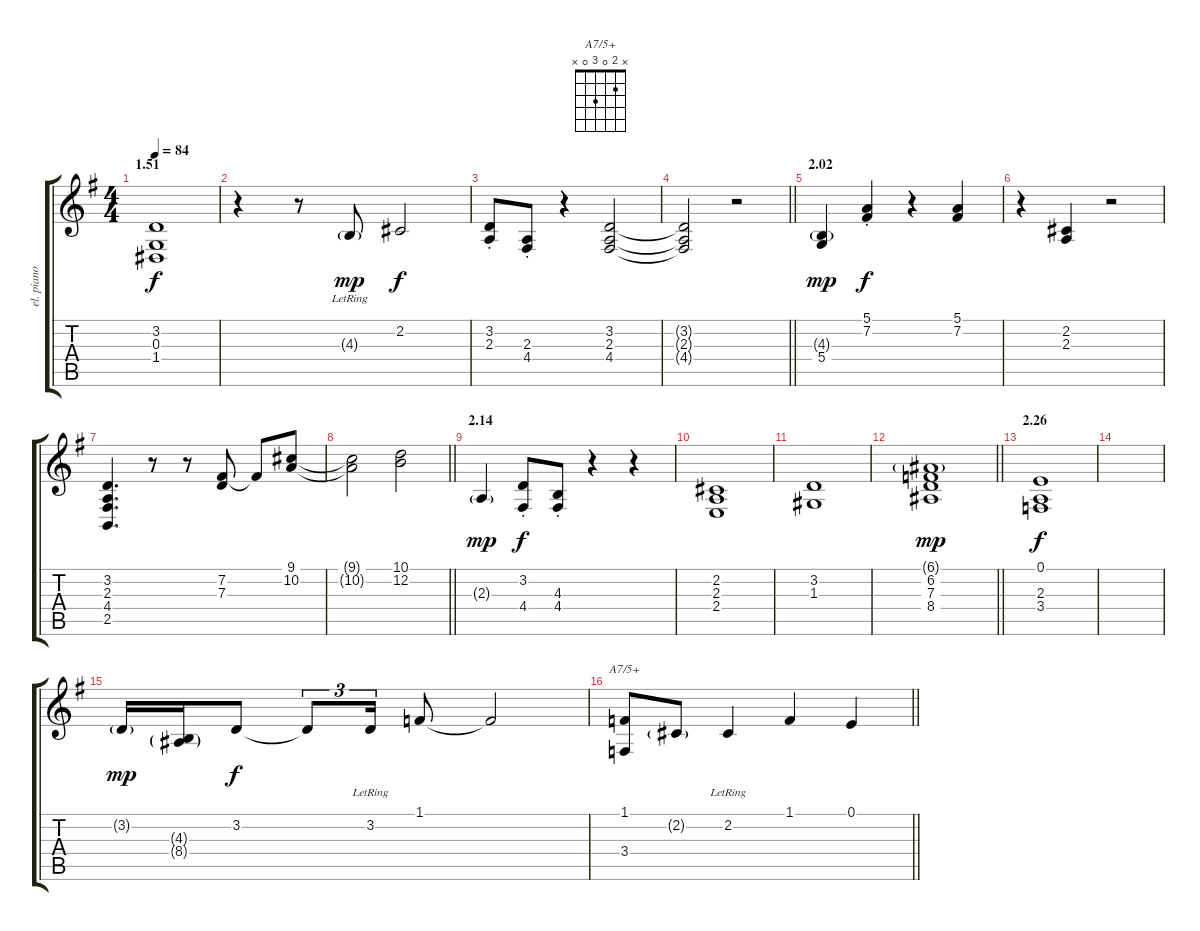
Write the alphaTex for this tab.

\track ("el. piano" "el. piano") {instrument electricpiano1}
\staff {score tabs}
\tuning (E4 B3 G3 D3 A2 E2) {hide}
\chord ("A7/5+" x 2 0 3 0 x)
\ts (4 4)
\section ("" "1.51")
\tempo 84
\clef g2
\ks g
(3.2{t} 0.3{t} 1.4{t}).1{dy f} |
r.4 r.8 4.3{g lr}.8{dy mp} 2.2.2{dy f} |
(3.2{st} 2.3{st}).8 (2.3{st} 4.4{st}).8 r.4 (3.2 2.3 4.4).2 |
\barLineRight lightlight
(3.2{t} 2.3{t} 4.4{t}).2 r.2 |
\section ("" "2.02")
(4.3{g} 5.4).4{dy mp} (5.1{st} 7.2{st}).4{dy f} r.4 (5.1 7.2).4 |
r.4 (2.2 2.3).4 r.2 |
(3.2 2.3 4.4 2.5).4{d} r.8 r.8 (7.2 7.3).8 7.2{t}.8 (9.1 10.2).8 |
\barLineRight lightlight
(9.1{t} 10.2{t}).2 (10.1 12.2).2 |
\section ("" "2.14")
2.3{g}.4{dy mp} (3.2{st} 4.4{st}).8{dy f} (4.3{st} 4.4{st}).8 r.4 r.4 |
(2.2 2.3 2.4).1 |
(3.2 1.3).1 |
\barLineRight lightlight
(6.1{g} 6.2 7.3 8.4).1{dy mp} |
\section ("" "2.26")
(0.1 2.3 3.4).1{dy f} |
|
3.2{g}.16{dy mp} (4.3{g} 8.4{g}).16 3.2.8{dy f} 3.2{t}.8{tu (3 2)} 3.2{lr}.16{tu (3 2)} 1.1.8 1.1{t}.2 |
\barLineRight lightlight
(1.1 3.4).8{ch "A7/5+"} 2.2{g}.8 2.2{lr}.4 1.1.4 0.1.4
